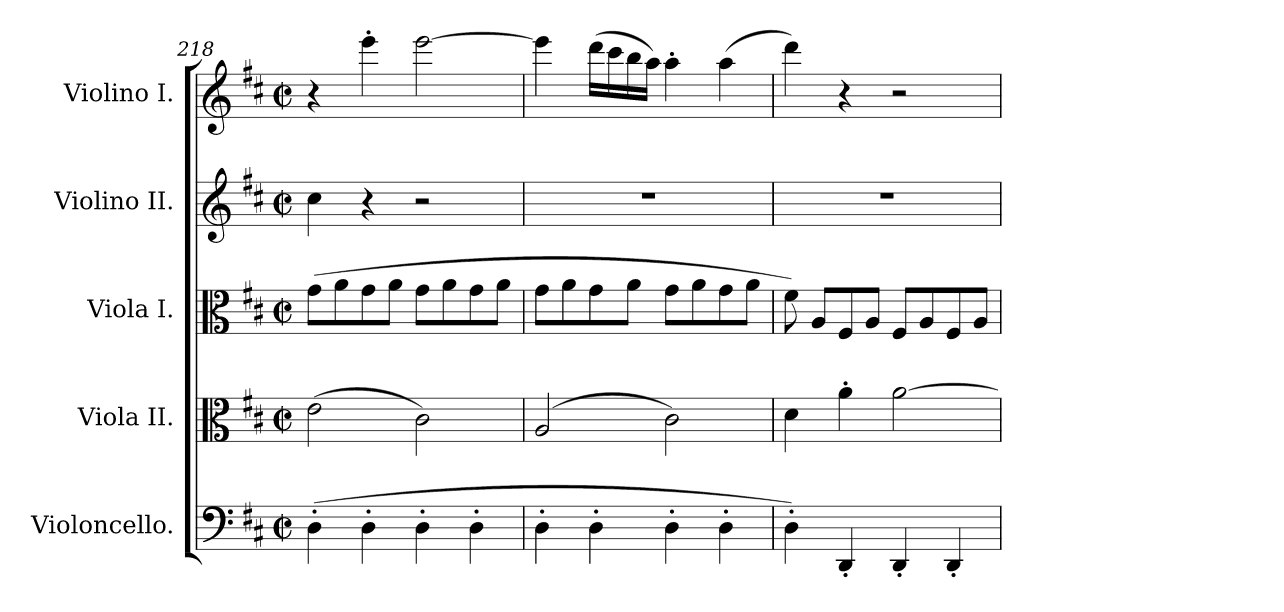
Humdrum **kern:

**kern	**kern	**kern	**kern	**kern
*part5	*part4	*part3	*part2	*part1
*staff5	*staff4	*staff3	*staff2	*staff1
*I"Violoncello.	*I"Viola II.	*I"Viola I.	*I"Violino II.	*I"Violino I.
*I'Vc	*I'Vla	*I'Vla	*I'Vln	*I'Vln
!!LO:LB:g=z
*clefF4	*clefC3	*clefC3	*clefG2	*clefG2
*k[f#c#]	*k[f#c#]	*k[f#c#]	*k[f#c#]	*k[f#c#]
*M2/2	*M2/2	*M2/2	*M2/2	*M2/2
*met(c|)	*met(c|)	*met(c|)	*met(c|)	*met(c|)
=218	=218	=218	=218	=218
(>4D'\	(>2e\	(>8g\L	4cc#\	4r
.	.	8a\	.	.
4D'\	.	8g\	4r	4eee'\
.	.	8a\J	.	.
4D'\	2c#\)	8g\L	2r	[2eee\
.	.	8a\	.	.
4D'\	.	8g\	.	.
.	.	8a\J	.	.
=219	=219	=219	=219	=219
4D'\	(>2A/	8g\L	1r	4eee\]
.	.	8a\	.	.
4D'\	.	8g\	.	(>16ddd\LL
.	.	.	.	16ccc#\
.	.	8a\J	.	16bb\
.	.	.	.	16aa\JJ)
4D'\	2c#\)	8g\L	.	4aa'\
.	.	8a\	.	.
4D'\	.	8g\	.	(>4aa\
.	.	8a\J	.	.
=220	=220	=220	=220	=220
4D'\)	4d\	8f#\)	1r	4ddd\)
.	.	8A/L	.	.
4DD'/	4a'\	8F#/	.	4r
.	.	8A/J	.	.
4DD'/	[2a\	8F#/L	.	2r
.	.	8A/	.	.
4DD'/	.	8F#/	.	.
.	.	8A/J	.	.
=	=	=	=	=
*-	*-	*-	*-	*-
